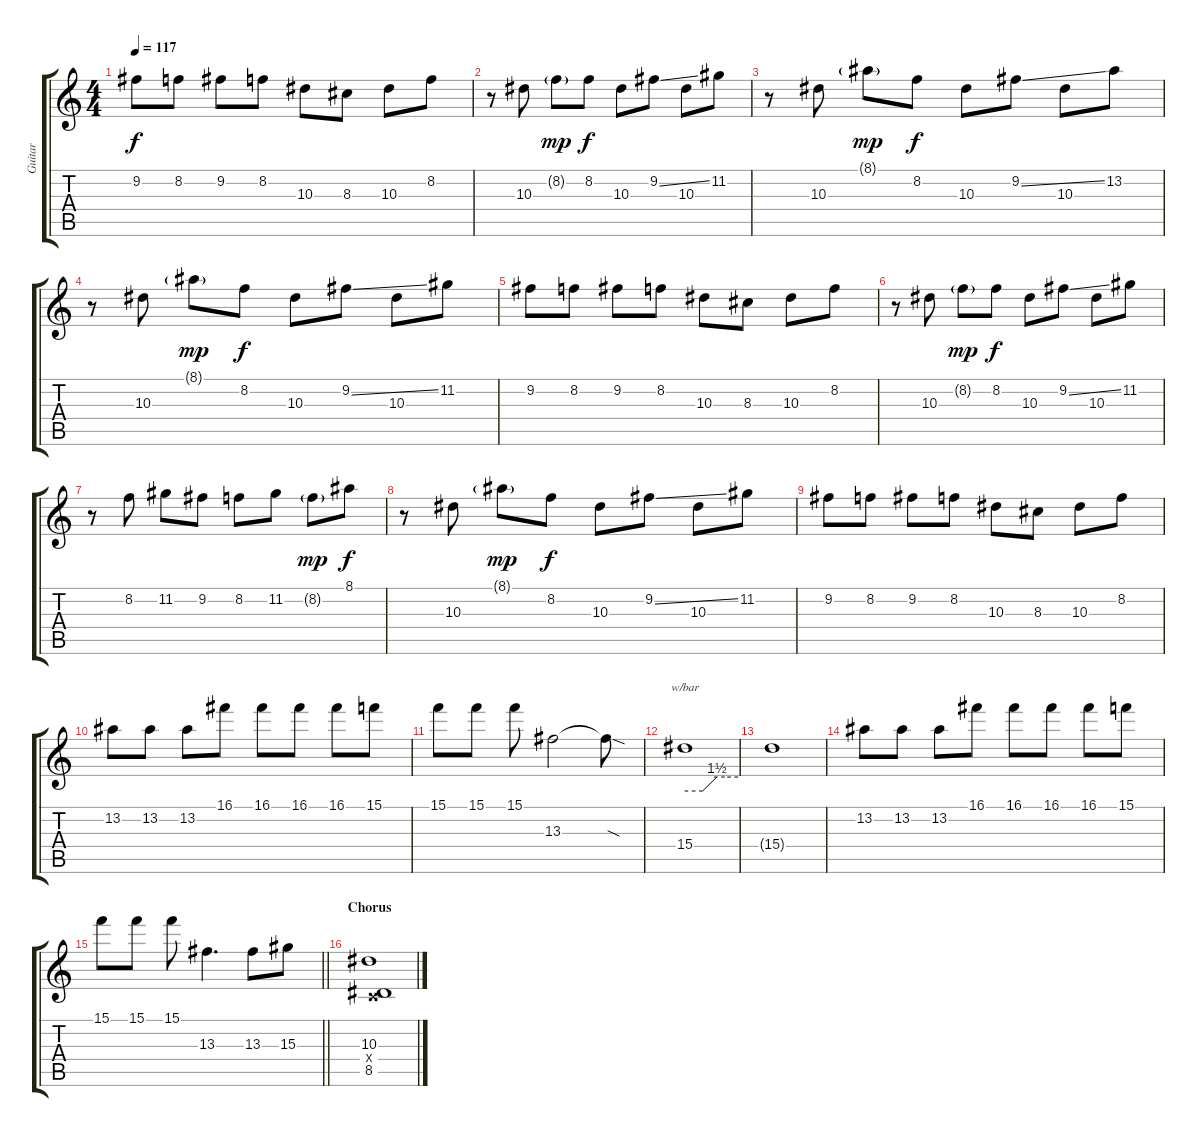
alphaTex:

\track ("Guitar" "Guitar") {instrument overdrivenguitar}
\staff {score tabs}
\tuning (D4 A3 F3 C3 G2 C2) {hide}
\ts (4 4)
\tempo 117
\clef g2
\ks c
9.2.8{dy f} 8.2.8 9.2.8 8.2.8 10.3.8 8.3.8 10.3.8 8.2.8 |
r.8 10.3.8 8.2{g}.8{dy mp} 8.2.8{dy f} 10.3.8 9.2{ss}.8 10.3.8 11.2.8 |
r.8 10.3.8 8.1{g}.8{dy mp} 8.2.8{dy f} 10.3.8 9.2{ss}.8 10.3.8 13.2.8 |
r.8 10.3.8 8.1{g}.8{dy mp} 8.2.8{dy f} 10.3.8 9.2{ss}.8 10.3.8 11.2.8 |
9.2.8 8.2.8 9.2.8 8.2.8 10.3.8 8.3.8 10.3.8 8.2.8 |
r.8 10.3.8 8.2{g}.8{dy mp} 8.2.8{dy f} 10.3.8 9.2{ss}.8 10.3.8 11.2.8 |
r.8 8.2.8 11.2.8 9.2.8 8.2.8 11.2.8 8.2{g}.8{dy mp} 8.1.8{dy f} |
r.8 10.3.8 8.1{g}.8{dy mp} 8.2.8{dy f} 10.3.8 9.2{ss}.8 10.3.8 11.2.8 |
9.2.8 8.2.8 9.2.8 8.2.8 10.3.8 8.3.8 10.3.8 8.2.8 |
13.2.8{volume 13} 13.2.8 13.2.8 16.1.8 16.1.8 16.1.8 16.1.8 15.1.8 |
15.1.8 15.1.8 15.1.8 13.3.2 13.3{sod t}.8 |
15.4.1{tbe (custom default 0 0 20 0 36 6 45 6 60 6)} |
15.4{t}.1 |
13.2.8{volume 13} 13.2.8 13.2.8 16.1.8 16.1.8 16.1.8 16.1.8 15.1.8 |
\barLineRight lightlight
15.1.8 15.1.8 15.1.8 13.3.4{d} 13.3.8 15.3.8 |
\section ("" "Chorus")
(10.3 0.4{x} 8.5).1{volume 8}
